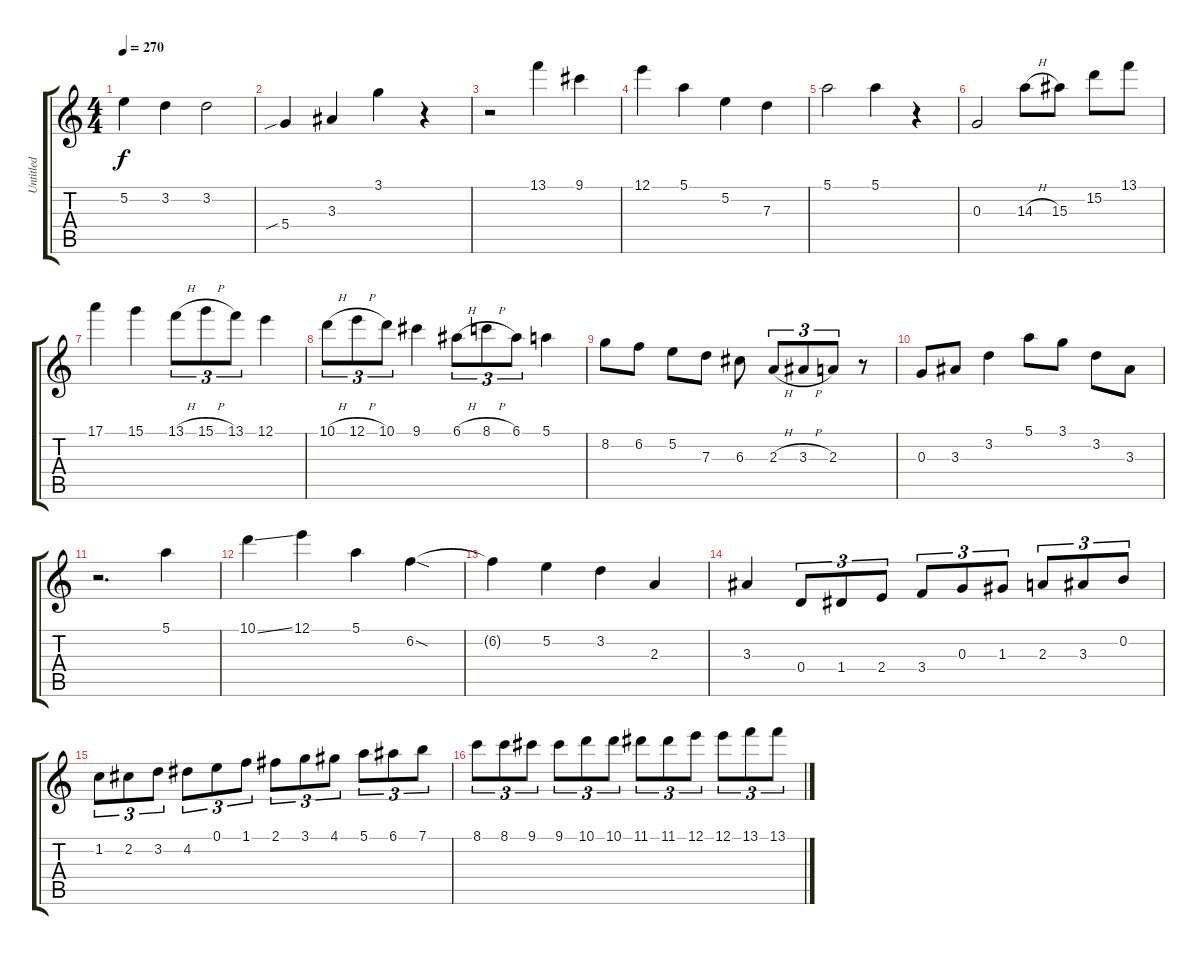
\track ("Untitled" "Untitled") {instrument acousticguitarsteel}
\staff {score tabs}
\tuning (E4 B3 G3 D3 A2 E2) {hide}
\ts (4 4)
\tempo 270
\clef g2
\ks c
5.2.4{dy f} 3.2.4 3.2.2 |
5.4{sib}.4 3.3.4 3.1.4 r.4 |
r.2 13.1.4 9.1.4 |
12.1.4 5.1.4 5.2.4 7.3.4 |
5.1.2 5.1.4 r.4 |
0.3.2 14.3{h}.8 15.3.8 15.2.8 13.1.8 |
17.1.4 15.1.4 13.1{h}.8{tu (3 2)} 15.1{h}.8{tu (3 2)} 13.1.8{tu (3 2)} 12.1.4 |
10.1{h}.8{tu (3 2)} 12.1{h}.8{tu (3 2)} 10.1.8{tu (3 2)} 9.1.4 6.1{h}.8{tu (3 2)} 8.1{h}.8{tu (3 2)} 6.1.8{tu (3 2)} 5.1.4 |
8.2.8 6.2.8 5.2.8 7.3.8 6.3.8 2.3{h}.8{tu (3 2)} 3.3{h}.8{tu (3 2)} 2.3.8{tu (3 2)} r.8 |
0.3.8 3.3.8 3.2.4 5.1.8 3.1.8 3.2.8 3.3.8 |
r.2{d} 5.1.4 |
10.1{ss}.4 12.1.4 5.1.4 6.2{sod}.4 |
6.2{t}.4 5.2.4 3.2.4 2.3.4 |
3.3.4 0.4.8{tu (3 2)} 1.4.8{tu (3 2)} 2.4.8{tu (3 2)} 3.4.8{tu (3 2)} 0.3.8{tu (3 2)} 1.3.8{tu (3 2)} 2.3.8{tu (3 2)} 3.3.8{tu (3 2)} 0.2.8{tu (3 2)} |
1.2.8{tu (3 2)} 2.2.8{tu (3 2)} 3.2.8{tu (3 2)} 4.2.8{tu (3 2)} 0.1.8{tu (3 2)} 1.1.8{tu (3 2)} 2.1.8{tu (3 2)} 3.1.8{tu (3 2)} 4.1.8{tu (3 2)} 5.1.8{tu (3 2)} 6.1.8{tu (3 2)} 7.1.8{tu (3 2)} |
8.1.8{tu (3 2)} 8.1.8{tu (3 2)} 9.1.8{tu (3 2)} 9.1.8{tu (3 2)} 10.1.8{tu (3 2)} 10.1.8{tu (3 2)} 11.1.8{tu (3 2)} 11.1.8{tu (3 2)} 12.1.8{tu (3 2)} 12.1.8{tu (3 2)} 13.1.8{tu (3 2)} 13.1.8{tu (3 2)}
